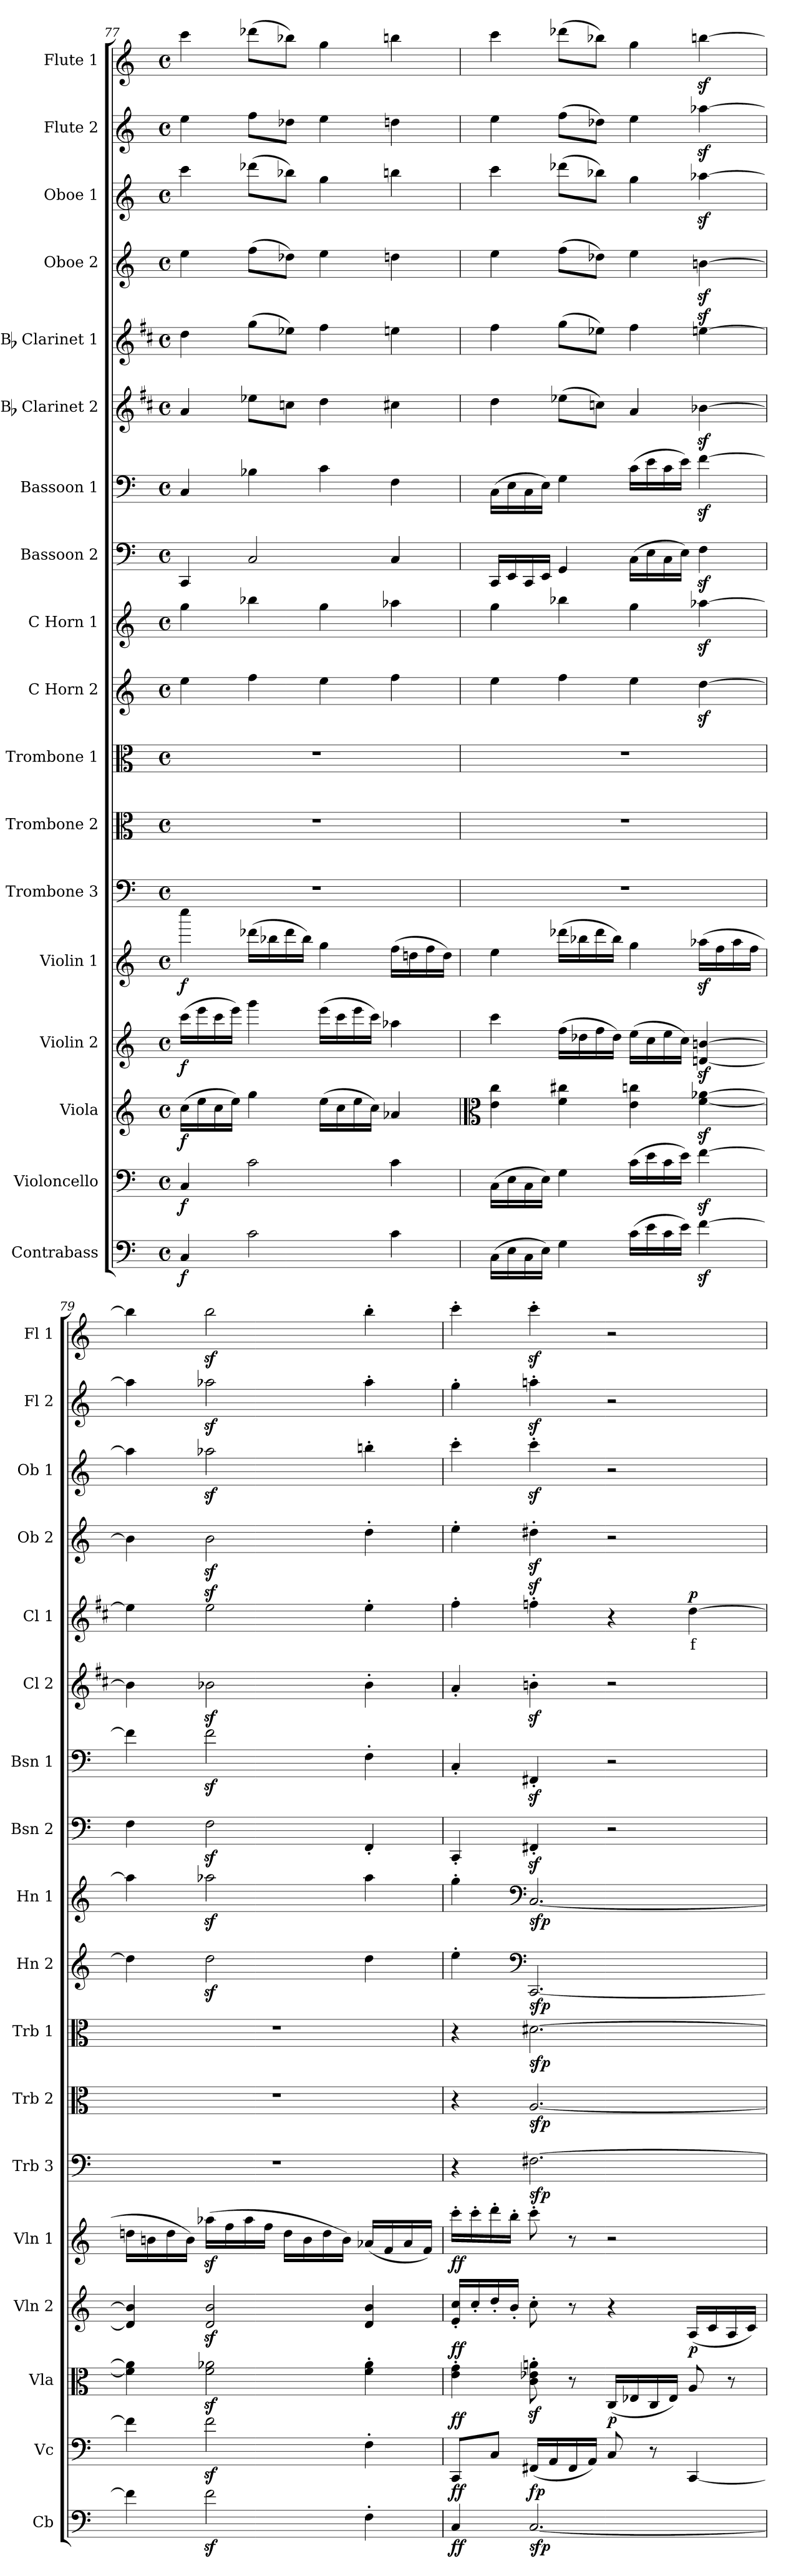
**kern	**dynam	**kern	**dynam	**kern	**dynam	**kern	**dynam	**kern	**dynam	**kern	**dynam	**kern	**dynam	**kern	**dynam	**kern	**dynam	**kern	**dynam	**kern	**kern	**kern	**kern	**text	**dynam	**kern	**kern	**kern	**kern
*part18	*part18	*part17	*part17	*part16	*part16	*part15	*part15	*part14	*part14	*part13	*part13	*part12	*part12	*part11	*part11	*part10	*part10	*part9	*part9	*part8	*part7	*part6	*part5	*part5	*part5	*part4	*part3	*part2	*part1
*staff18	*staff18	*staff17	*staff17	*staff16	*staff16	*staff15	*staff15	*staff14	*staff14	*staff13	*staff13	*staff12	*staff12	*staff11	*staff11	*staff10	*staff10	*staff9	*staff9	*staff8	*staff7	*staff6	*staff5	*staff5	*staff5	*staff4	*staff3	*staff2	*staff1
*I"Contrabass	*	*I"Violoncello	*	*I"Viola	*	*I"Violin 2	*	*I"Violin 1	*	*I"Trombone 3	*	*I"Trombone 2	*	*I"Trombone 1	*	*I"C Horn 2	*	*I"C Horn 1	*	*I"Bassoon 2	*I"Bassoon 1	*I"Bb Clarinet 2	*I"Bb Clarinet 1	*	*	*I"Oboe 2	*I"Oboe 1	*I"Flute 2	*I"Flute 1
*I'Cb	*	*I'Vc	*	*I'Vla	*	*I'Vln 2	*	*I'Vln 1	*	*I'Trb 3	*	*I'Trb 2	*	*I'Trb 1	*	*I'Hn 2	*	*I'Hn 1	*	*I'Bsn 2	*I'Bsn 1	*I'Cl 2	*I'Cl 1	*	*	*I'Ob 2	*I'Ob 1	*I'Fl 2	*I'Fl 1
*clefF4	*	*clefF4	*	*clefG2	*	*clefG2	*	*clefG2	*	*clefF4	*	*clefC3	*	*clefC3	*	*clefG2	*	*clefG2	*	*clefF4	*clefF4	*clefG2	*clefG2	*	*	*clefG2	*clefG2	*clefG2	*clefG2
*ITrd7c12	*	*	*	*	*	*	*	*	*	*	*	*	*	*	*	*ITrd7c12	*	*ITrd7c12	*	*	*	*ITrd1c2	*ITrd1c2	*	*	*	*	*	*
*k[]	*	*k[]	*	*k[]	*	*k[]	*	*k[]	*	*k[]	*	*k[]	*	*k[]	*	*k[]	*	*k[]	*	*k[]	*k[]	*k[]	*k[]	*	*	*k[]	*k[]	*k[]	*k[]
*M4/4	*	*M4/4	*	*M4/4	*	*M4/4	*	*M4/4	*	*M4/4	*	*M4/4	*	*M4/4	*	*M4/4	*	*M4/4	*	*M4/4	*M4/4	*M4/4	*M4/4	*	*	*M4/4	*M4/4	*M4/4	*M4/4
*met(c)	*	*met(c)	*	*met(c)	*	*met(c)	*	*met(c)	*	*met(c)	*	*met(c)	*	*met(c)	*	*met(c)	*	*met(c)	*	*met(c)	*met(c)	*met(c)	*met(c)	*	*	*met(c)	*met(c)	*met(c)	*met(c)
=77	=77	=77	=77	=77	=77	=77	=77	=77	=77	=77	=77	=77	=77	=77	=77	=77	=77	=77	=77	=77	=77	=77	=77	=77	=77	=77	=77	=77	=77
!	!LO:DY:b	!	!LO:DY:b	!	!LO:DY:b	!	!LO:DY:b	!	!LO:DY:b	!	!	!	!	!	!	!	!	!	!	!	!	!	!	!	!	!	!	!	!
4CC/	f	4C/	f	(16cc\LL	f	(16ccc\LL	f	4cccc\	f	1r	.	1r	.	1r	.	4e\	.	4g\	.	4CC/	4C/	4g/	4cc\	.	.	4ee\	4ccc\	4ee\	4ccc\
.	.	.	.	16ee\	.	16eee\	.	.	.	.	.	.	.	.	.	.	.	.	.	.	.	.	.	.	.	.	.	.	.
.	.	.	.	16cc\	.	16ccc\	.	.	.	.	.	.	.	.	.	.	.	.	.	.	.	.	.	.	.	.	.	.	.
.	.	.	.	16ee\JJ)	.	16eee\JJ)	.	.	.	.	.	.	.	.	.	.	.	.	.	.	.	.	.	.	.	.	.	.	.
2C\	.	2c\	.	4gg\	.	4ggg\	.	(16ddd-X\LL	.	.	.	.	.	.	.	4f\	.	4b-X\	.	2C/	4B-X\	8dd-X\L	(8ff\L	.	.	(8ff\L	(8ddd-X\L	8ff\L	(8ddd-X\L
.	.	.	.	.	.	.	.	16bb-X\	.	.	.	.	.	.	.	.	.	.	.	.	.	.	.	.	.	.	.	.	.
.	.	.	.	.	.	.	.	16ddd-\	.	.	.	.	.	.	.	.	.	.	.	.	.	8b-X\J	8dd-X\J)	.	.	8dd-X\J)	8bb-X\J)	8dd-X\J	8bb-X\J)
.	.	.	.	.	.	.	.	16bb-\JJ)	.	.	.	.	.	.	.	.	.	.	.	.	.	.	.	.	.	.	.	.	.
.	.	.	.	(16ee\LL	.	(16eee\LL	.	4gg\	.	.	.	.	.	.	.	4e\	.	4g\	.	.	4c\	4cc\	4ee\	.	.	4ee\	4gg\	4ee\	4gg\
.	.	.	.	16cc\	.	16ccc\	.	.	.	.	.	.	.	.	.	.	.	.	.	.	.	.	.	.	.	.	.	.	.
.	.	.	.	16ee\	.	16eee\	.	.	.	.	.	.	.	.	.	.	.	.	.	.	.	.	.	.	.	.	.	.	.
.	.	.	.	16cc\JJ)	.	16ccc\JJ)	.	.	.	.	.	.	.	.	.	.	.	.	.	.	.	.	.	.	.	.	.	.	.
4C\	.	4c\	.	4a-X/	.	4aa-X\	.	(16ff\LL	.	.	.	.	.	.	.	4f\	.	4a-X\	.	4C/	4F\	4bn\	4ddn\	.	.	4ddn\	4bbn\	4ddn\	4bbn\
.	.	.	.	.	.	.	.	16ddn\	.	.	.	.	.	.	.	.	.	.	.	.	.	.	.	.	.	.	.	.	.
.	.	.	.	.	.	.	.	16ff\	.	.	.	.	.	.	.	.	.	.	.	.	.	.	.	.	.	.	.	.	.
.	.	.	.	.	.	.	.	16dd\JJ)	.	.	.	.	.	.	.	.	.	.	.	.	.	.	.	.	.	.	.	.	.
=78	=78	=78	=78	=78	=78	=78	=78	=78	=78	=78	=78	=78	=78	=78	=78	=78	=78	=78	=78	=78	=78	=78	=78	=78	=78	=78	=78	=78	=78
*	*	*	*	*clefC3	*	*	*	*	*	*	*	*	*	*	*	*	*	*	*	*	*	*	*	*	*	*	*	*	*
(16CC\LL	.	(16C\LL	.	4e\ 4cc\	.	4ccc\	.	4ee\	.	1r	.	1r	.	1r	.	4e\	.	4g\	.	16CC/LL	(16C\LL	4cc\	4ee\	.	.	4ee\	4ccc\	4ee\	4ccc\
16EE\	.	16E\	.	.	.	.	.	.	.	.	.	.	.	.	.	.	.	.	.	16EE/	16E\	.	.	.	.	.	.	.	.
16CC\	.	16C\	.	.	.	.	.	.	.	.	.	.	.	.	.	.	.	.	.	16CC/	16C\	.	.	.	.	.	.	.	.
16EE\JJ)	.	16E\JJ)	.	.	.	.	.	.	.	.	.	.	.	.	.	.	.	.	.	16EE/JJ	16E\JJ)	.	.	.	.	.	.	.	.
4GG\	.	4G\	.	4f\ 4cc#X\	.	(16ff\LL	.	(16ddd-X\LL	.	.	.	.	.	.	.	4f\	.	4b-X\	.	4GG/	4G\	(8dd-X\L	(8ff\L	.	.	(8ff\L	(8ddd-X\L	(8ff\L	(8ddd-X\L
.	.	.	.	.	.	16dd-X\	.	16bb-X\	.	.	.	.	.	.	.	.	.	.	.	.	.	.	.	.	.	.	.	.	.
.	.	.	.	.	.	16ff\	.	16ddd-\	.	.	.	.	.	.	.	.	.	.	.	.	.	8b-X\J)	8dd-X\J)	.	.	8dd-X\J)	8bb-X\J)	8dd-X\J)	8bb-X\J)
.	.	.	.	.	.	16dd-\JJ)	.	16bb-\JJ)	.	.	.	.	.	.	.	.	.	.	.	.	.	.	.	.	.	.	.	.	.
(16C\LL	.	(16c\LL	.	4e\ 4ccn\	.	(16ee\LL	.	4gg\	.	.	.	.	.	.	.	4e\	.	4g\	.	(16C\LL	(16c\LL	4g/	4ee\	.	.	4ee\	4gg\	4ee\	4gg\
16E\	.	16e\	.	.	.	16cc\	.	.	.	.	.	.	.	.	.	.	.	.	.	16E\	16e\	.	.	.	.	.	.	.	.
16C\	.	16c\	.	.	.	16ee\	.	.	.	.	.	.	.	.	.	.	.	.	.	16C\	16c\	.	.	.	.	.	.	.	.
16E\JJ)	.	16e\JJ)	.	.	.	16cc\JJ)	.	.	.	.	.	.	.	.	.	.	.	.	.	16E\JJ)	16e\JJ)	.	.	.	.	.	.	.	.
[4Fz<\	.	[4fz<\	.	[4f\z< [4a-X\z<	.	[4dn/z< [4bn/z<	.	(16aa-Xz<\LL	.	.	.	.	.	.	.	[4dz<\	.	[4a-Xz<\	.	4Fz<\	[4fz<\	[4a-Xz<\	[4ddnz<\	.	.	[4bnz<\	[4aa-Xz<\	[4aa-Xz<\	[4bbnz<\
.	.	.	.	.	.	.	.	16ff\	.	.	.	.	.	.	.	.	.	.	.	.	.	.	.	.	.	.	.	.	.
.	.	.	.	.	.	.	.	16aa-\	.	.	.	.	.	.	.	.	.	.	.	.	.	.	.	.	.	.	.	.	.
.	.	.	.	.	.	.	.	16ff\JJ	.	.	.	.	.	.	.	.	.	.	.	.	.	.	.	.	.	.	.	.	.
!!LO:PB:g=z
=79	=79	=79	=79	=79	=79	=79	=79	=79	=79	=79	=79	=79	=79	=79	=79	=79	=79	=79	=79	=79	=79	=79	=79	=79	=79	=79	=79	=79	=79
4F\]	.	4f\]	.	4f\] 4a-\]	.	4d/] 4b/]	.	16ddn\LL	.	1r	.	1r	.	1r	.	4d\]	.	4a-\]	.	4F\	4f\]	4a-\]	4ddn\]	.	.	4b\]	4aa-\]	4aa-\]	4bb\]
.	.	.	.	.	.	.	.	16bn\	.	.	.	.	.	.	.	.	.	.	.	.	.	.	.	.	.	.	.	.	.
.	.	.	.	.	.	.	.	16dd\	.	.	.	.	.	.	.	.	.	.	.	.	.	.	.	.	.	.	.	.	.
.	.	.	.	.	.	.	.	16b\JJ)	.	.	.	.	.	.	.	.	.	.	.	.	.	.	.	.	.	.	.	.	.
2Fz<\	.	2fz<\	.	2f\z< 2a-X\z<	.	2d/z< 2b/z<	.	(16aa-Xz<\LL	.	.	.	.	.	.	.	2dz<\	.	2a-Xz<\	.	2Fz<\	2fz<\	2a-Xz<\	2ddz<\	.	.	2bz<\	2aa-Xz<\	2aa-Xz<\	2bbz<\
.	.	.	.	.	.	.	.	16ff\	.	.	.	.	.	.	.	.	.	.	.	.	.	.	.	.	.	.	.	.	.
.	.	.	.	.	.	.	.	16aa-\	.	.	.	.	.	.	.	.	.	.	.	.	.	.	.	.	.	.	.	.	.
.	.	.	.	.	.	.	.	16ff\JJ	.	.	.	.	.	.	.	.	.	.	.	.	.	.	.	.	.	.	.	.	.
.	.	.	.	.	.	.	.	16dd\LL	.	.	.	.	.	.	.	.	.	.	.	.	.	.	.	.	.	.	.	.	.
.	.	.	.	.	.	.	.	16b\	.	.	.	.	.	.	.	.	.	.	.	.	.	.	.	.	.	.	.	.	.
.	.	.	.	.	.	.	.	16dd\	.	.	.	.	.	.	.	.	.	.	.	.	.	.	.	.	.	.	.	.	.
.	.	.	.	.	.	.	.	16b\JJ)	.	.	.	.	.	.	.	.	.	.	.	.	.	.	.	.	.	.	.	.	.
4FF'\	.	4F'\	.	4f\' 4a-\'	.	4d/ 4b/	.	(16a-X/LL	.	.	.	.	.	.	.	4d\	.	4a-\	.	4FF'/	4F'\	4a-'\	4dd'\	.	.	4dd'\	4bbn'\	4aa-'\	4bb'\
.	.	.	.	.	.	.	.	16f/	.	.	.	.	.	.	.	.	.	.	.	.	.	.	.	.	.	.	.	.	.
.	.	.	.	.	.	.	.	16a-/	.	.	.	.	.	.	.	.	.	.	.	.	.	.	.	.	.	.	.	.	.
.	.	.	.	.	.	.	.	16f/JJ)	.	.	.	.	.	.	.	.	.	.	.	.	.	.	.	.	.	.	.	.	.
=80	=80	=80	=80	=80	=80	=80	=80	=80	=80	=80	=80	=80	=80	=80	=80	=80	=80	=80	=80	=80	=80	=80	=80	=80	=80	=80	=80	=80	=80
!	!LO:DY:b	!	!LO:DY:b	!	!LO:DY:b	!	!LO:DY:b	!	!LO:DY:b	!	!	!	!	!	!	!	!	!	!	!	!	!	!	!	!	!	!	!	!
4CC/	ff	8CC/L	ff	4e\' 4g\'	ff	16e/' 16cc/'LL	ff	16ccc'\LL	ff	4r	.	4r	.	4r	.	4e'\	.	4g'\	.	4CC'/	4C'/	4g'/	4ee'\	.	.	4ee'\	4ccc'\	4gg'\	4ccc'\
.	.	.	.	.	.	16cc'/	.	16ccc'\	.	.	.	.	.	.	.	.	.	.	.	.	.	.	.	.	.	.	.	.	.
.	.	8C/J	.	.	.	16dd'/	.	16ddd'\	.	.	.	.	.	.	.	.	.	.	.	.	.	.	.	.	.	.	.	.	.
.	.	.	.	.	.	16b'/JJ	.	16bb'\JJ	.	.	.	.	.	.	.	.	.	.	.	.	.	.	.	.	.	.	.	.	.
*	*	*	*	*	*	*	*	*	*	*	*	*	*	*	*	*clefF4	*	*clefF4	*	*	*	*	*	*	*	*	*	*	*
!	!LO:DY:b	!	!LO:DY:b	!	!	!	!	!	!	!	!LO:DY:b	!	!LO:DY:b	!	!LO:DY:b	!	!LO:DY:b	!	!LO:DY:b	!	!	!	!	!	!	!	!	!	!
[2.CC/	sfp	(16FF#X/LL	fp	8c\z<' 8e-X\z<' 8an\z<'	.	8cc'\	.	8ccc'\	.	[2.F#X\	sfp	[2.A/	sfp	[2.d#X\	sfp	[2.CCC/	sfp	[2.CC/	sfp	4FF#Xz<'/	4FF#Xz<'/	4anz<'\	4ee-Xz<'\	.	.	4dd#Xz<'\	4cccz<'\	4aanz<'\	4cccz<'\
.	.	16AA/	.	.	.	.	.	.	.	.	.	.	.	.	.	.	.	.	.	.	.	.	.	.	.	.	.	.	.
.	.	16FF#/	.	8r	.	8r	.	8r	.	.	.	.	.	.	.	.	.	.	.	.	.	.	.	.	.	.	.	.	.
.	.	16AA/JJ)	.	.	.	.	.	.	.	.	.	.	.	.	.	.	.	.	.	.	.	.	.	.	.	.	.	.	.
!	!	!	!	!	!LO:DY:b	!	!	!	!	!	!	!	!	!	!	!	!	!	!	!	!	!	!	!	!	!	!	!	!
.	.	8C/	.	(16C/LL	p	4r	.	2r	.	.	.	.	.	.	.	.	.	.	.	2r	2r	2r	4r	.	.	2r	2r	2r	2r
.	.	.	.	16E-X/	.	.	.	.	.	.	.	.	.	.	.	.	.	.	.	.	.	.	.	.	.	.	.	.	.
.	.	8r	.	16C/	.	.	.	.	.	.	.	.	.	.	.	.	.	.	.	.	.	.	.	.	.	.	.	.	.
.	.	.	.	16E-/JJ)	.	.	.	.	.	.	.	.	.	.	.	.	.	.	.	.	.	.	.	.	.	.	.	.	.
!	!	!	!	!	!	!	!LO:DY:b	!	!	!	!	!	!	!	!	!	!	!	!	!	!	!	!	!LO:LY:b:color=#FF0000	!LO:DY:b	!	!	!	!
.	.	[4CC/	.	8A/	.	(16A/LL	p	.	.	.	.	.	.	.	.	.	.	.	.	.	.	.	[4cc\	f	p	.	.	.	.
.	.	.	.	.	.	16c/	.	.	.	.	.	.	.	.	.	.	.	.	.	.	.	.	.	.	.	.	.	.	.
.	.	.	.	8r	.	16A/	.	.	.	.	.	.	.	.	.	.	.	.	.	.	.	.	.	.	.	.	.	.	.
.	.	.	.	.	.	16c/JJ)	.	.	.	.	.	.	.	.	.	.	.	.	.	.	.	.	.	.	.	.	.	.	.
=	=	=	=	=	=	=	=	=	=	=	=	=	=	=	=	=	=	=	=	=	=	=	=	=	=	=	=	=	=
*-	*-	*-	*-	*-	*-	*-	*-	*-	*-	*-	*-	*-	*-	*-	*-	*-	*-	*-	*-	*-	*-	*-	*-	*-	*-	*-	*-	*-	*-
